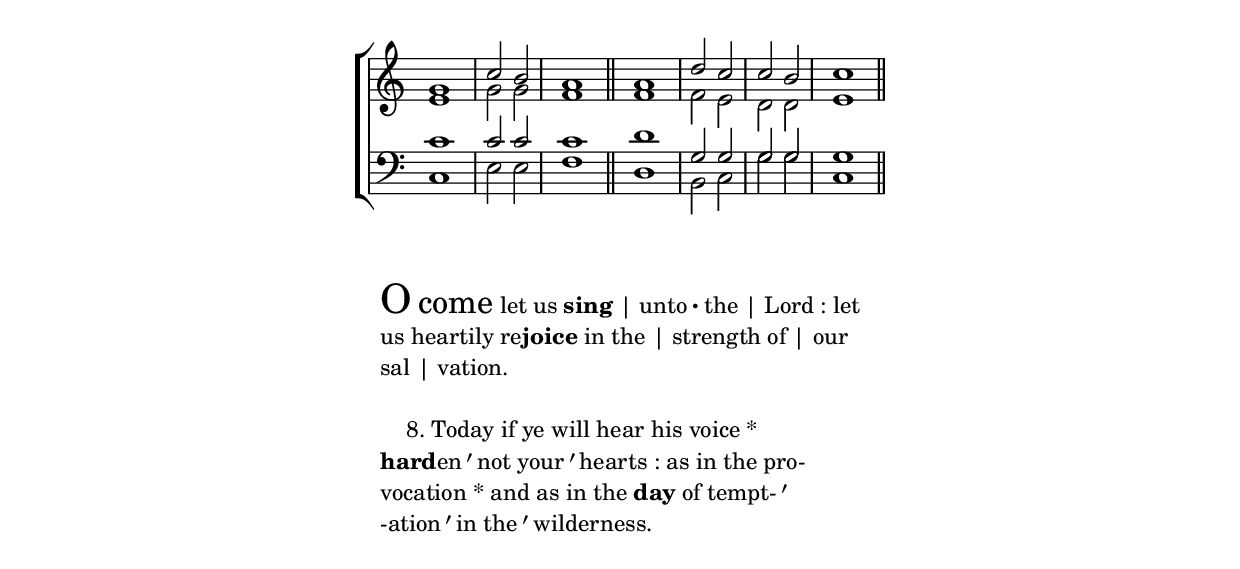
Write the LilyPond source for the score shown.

%% Do not edit this file; it is automatically
%% generated from LSR http://lsr.dsi.unimi.it
%% This file is in the public domain.
\version "2.13.39"

\header {
  lsrtags = "vocal-music, template"

%% Translation of GIT committish: 144cd434d02e6d90b2fb738eeee99119a7c5e1d2

  texidocde = "
Diese Vorlage zeigt eine Art, anglikanische Psalmengesänge zu setzen.  Hier
wird auch gezeigt, wie Strophen als einfacher Text unter den Noten hinzugefügt
werden können.  Zwei Strophen sind in unterschiedlicher Weise notiert um mehr
Möglichkeiten darzustellen.
"
  doctitlede = "Vorlage für anglikanischen Psalm"


%% Translation of GIT committish: 092f85605dcea69efff5ef31de4ff100346d6ef8

  texidocfr = "
Cet exemple illustre la manière de présenter un cantique tel qu'on le
trouve dans l'église anglicane.  Vous noterez comment sont ajoutés les
couplets indépendamment de la musique.  Dans le but de vous montrer
plusieurs styles, comparez le code des deux couplets.

"
  doctitlefr = "Psalmodie anglicane"


  texidoc = "
This template shows one way of setting out an Anglican psalm chant. It
also shows how the verses may be added as stand-alone text under the
music.  The two verses are coded in different styles to demonstrate
more possibilities.

"
  doctitle = "Anglican psalm template"
} % begin verbatim

SopranoMusic = \relative g' {
  g1 | c2 b | a1 | \bar "||"
  a1 | d2 c | c b | c1 | \bar "||"
}

AltoMusic = \relative c' {
  e1 | g2 g | f1 |
  f1 | f2 e | d d | e1 |
}

TenorMusic = \relative a {
  c1 | c2 c | c1 |
  d1 | g,2 g | g g | g1 |
}

BassMusic =  \relative c {
  c1 | e2 e | f1 |
  d1 | b2 c | g' g | c,1 |
}

global = {
  \time 2/2
}

dot = \markup {
  \raise #0.7 \musicglyph #"dots.dot"
}

tick = \markup {
  \raise #1 \fontsize #-5 \musicglyph #"scripts.rvarcomma"
}

% Use markup to center the chant on the page
\markup {
  \fill-line {
    \score {  % centered
      <<
        \new ChoirStaff <<
          \new Staff <<
            \global
            \clef "treble"
            \new Voice = "Soprano" <<
              \voiceOne
              \SopranoMusic
            >>
            \new Voice = "Alto" <<
              \voiceTwo
              \AltoMusic
            >>
          >>
          \new Staff <<
            \clef "bass"
            \global
            \new Voice = "Tenor" <<
              \voiceOne
              \TenorMusic
            >>
            \new Voice = "Bass" <<
              \voiceTwo
              \BassMusic
            >>
          >>
        >>
      >>
      \layout {
        \context {
          \Score
          \override SpacingSpanner
          #'base-shortest-duration = #(ly:make-moment 1 2)
        }
        \context {
          \Staff
          \remove "Time_signature_engraver"
        }
      }
    }  % End score
  }
}  % End markup

\markup {
  \fill-line {
    \column {
      \left-align {
        \null \null \null
        \line {
          \fontsize #5 O
          \fontsize #3 come
          let us \bold sing | unto \dot the | Lord : let
        }
        \line {
          us heartily
          \concat { re \bold joice }
          in the | strength of | our
        }
        \line {
          sal | vation.
        }
        \null
        \line {
          \hspace #2.5 8. Today if ye will hear his voice *
        }
        \line {
          \concat { \bold hard en }
          \tick not your \tick hearts : as in the pro-
        }
        \line {
          vocation * and as in the \bold day of tempt- \tick
        }
        \line {
          -ation \tick in the \tick wilderness.
        }
      }
    }
  }
}
